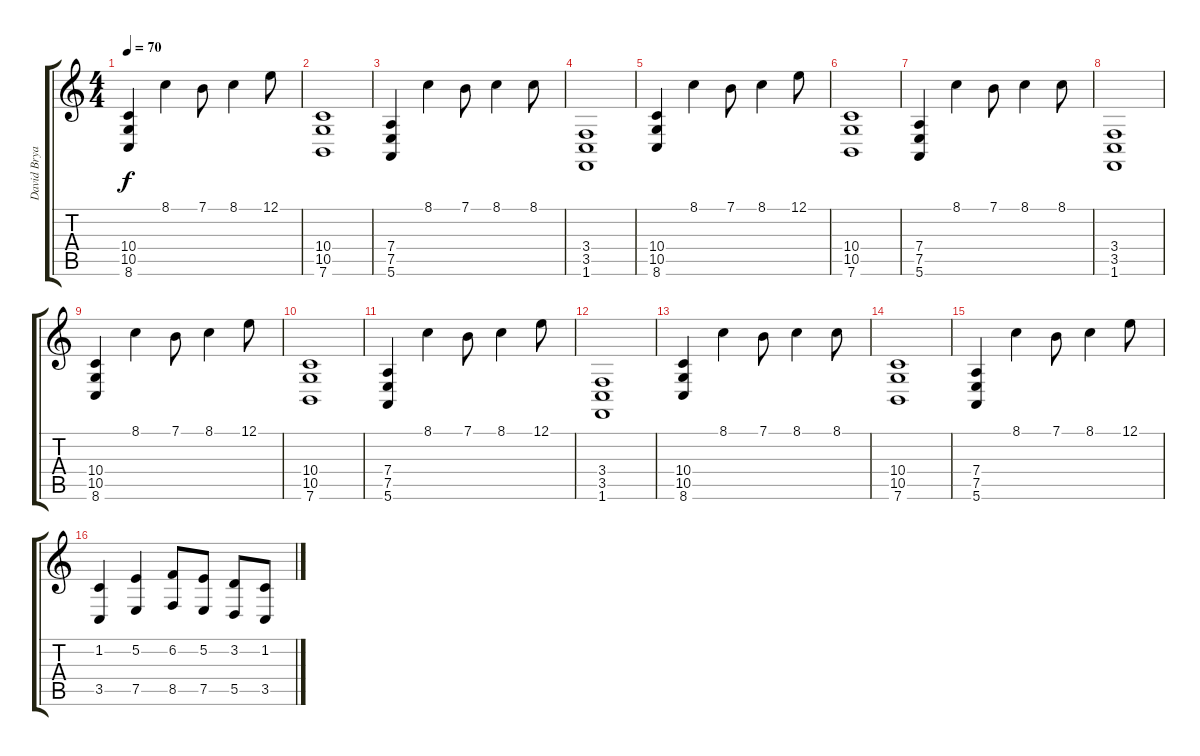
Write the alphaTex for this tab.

\track ("David Bryan" "David Brya") {instrument electricgrandpiano}
\staff {score tabs}
\tuning (E4 B3 G3 D3 A2 E2) {hide}
\ts (4 4)
\tempo 70
\clef g2
\ks c
(10.4 10.5 8.6).4{dy f} 8.1.4 7.1.8 8.1.4 12.1.8 |
(10.4 10.5 7.6).1 |
(7.4 7.5 5.6).4 8.1.4 7.1.8 8.1.4 8.1.8 |
(3.4 3.5 1.6).1 |
(10.4 10.5 8.6).4 8.1.4 7.1.8 8.1.4 12.1.8 |
(10.4 10.5 7.6).1 |
(7.4 7.5 5.6).4 8.1.4 7.1.8 8.1.4 8.1.8 |
(3.4 3.5 1.6).1 |
(10.4 10.5 8.6).4 8.1.4 7.1.8 8.1.4 12.1.8 |
(10.4 10.5 7.6).1 |
(7.4 7.5 5.6).4 8.1.4 7.1.8 8.1.4 12.1.8 |
(3.4 3.5 1.6).1 |
(10.4 10.5 8.6).4 8.1.4 7.1.8 8.1.4 8.1.8 |
(10.4 10.5 7.6).1 |
(7.4 7.5 5.6).4 8.1.4 7.1.8 8.1.4 12.1.8 |
(1.2 3.5).4{instrument stringensemble1} (5.2 7.5).4 (6.2 8.5).8 (5.2 7.5).8 (3.2 5.5).8 (1.2 3.5).8
